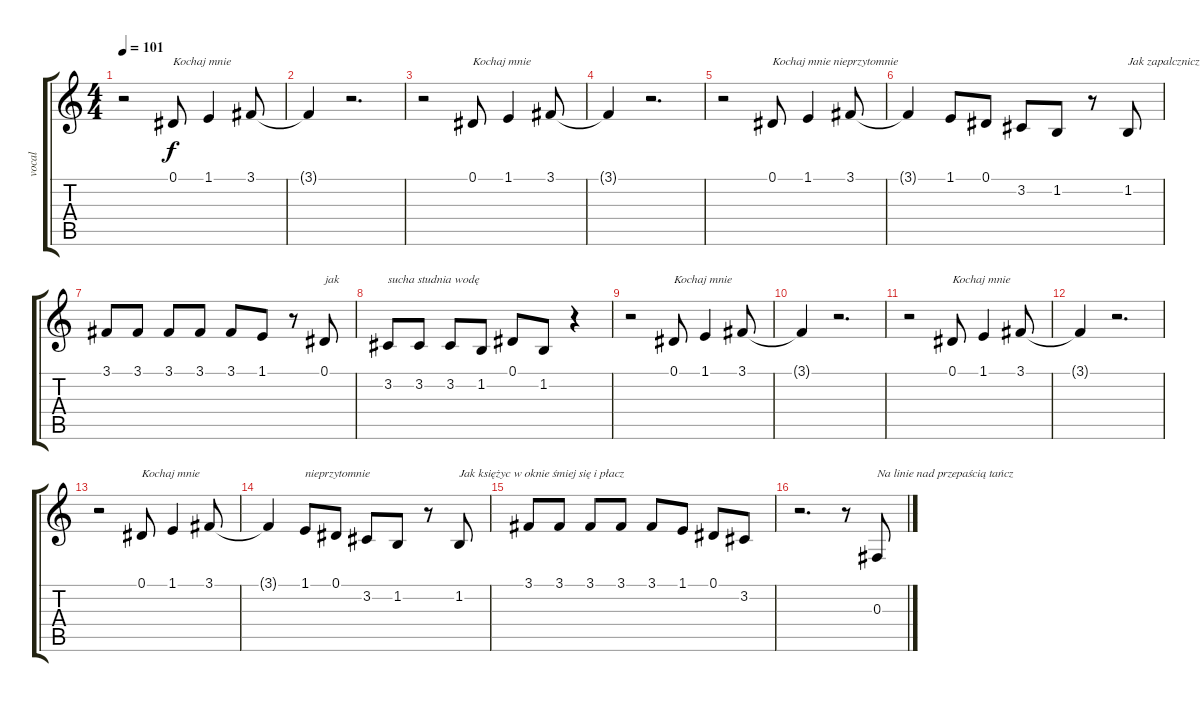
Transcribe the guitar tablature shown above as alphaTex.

\track ("vocal" "vocal") {instrument altosax}
\staff {score tabs}
\tuning (Eb4 Bb3 Gb3 Db3 Ab2 Eb2) {hide}
\ts (4 4)
\tempo 101
\clef g2
\ks c
r.2{dy f} 0.1.8{txt "Kochaj mnie"} 1.1.4 3.1.8 |
3.1{t}.4 r.2{d} |
r.2 0.1.8{txt "Kochaj mnie"} 1.1.4 3.1.8 |
3.1{t}.4 r.2{d} |
r.2 0.1.8{txt "Kochaj mnie nieprzytomnie"} 1.1.4 3.1.8 |
3.1{t}.4 1.1.8 0.1.8 3.2.8 1.2.8 r.8 1.2.8{txt "Jak zapalczniczka płomień"} |
3.1.8 3.1.8 3.1.8 3.1.8 3.1.8 1.1.8 r.8 0.1.8{txt "jak"} |
3.2.8{txt "sucha studnia wodę"} 3.2.8 3.2.8 1.2.8 0.1.8 1.2.8 r.4 |
r.2 0.1.8{txt "Kochaj mnie"} 1.1.4 3.1.8 |
3.1{t}.4 r.2{d} |
r.2 0.1.8{txt "Kochaj mnie"} 1.1.4 3.1.8 |
3.1{t}.4 r.2{d} |
r.2 0.1.8{txt "Kochaj mnie"} 1.1.4 3.1.8 |
3.1{t}.4 1.1.8{txt "nieprzytomnie"} 0.1.8 3.2.8 1.2.8 r.8 1.2.8{txt "Jak księżyc w oknie śmiej się i płacz"} |
3.1.8 3.1.8 3.1.8 3.1.8 3.1.8 1.1.8 0.1.8 3.2.8 |
r.2{d} r.8 0.3.8{txt "Na linie nad przepaścią tańcz"}
